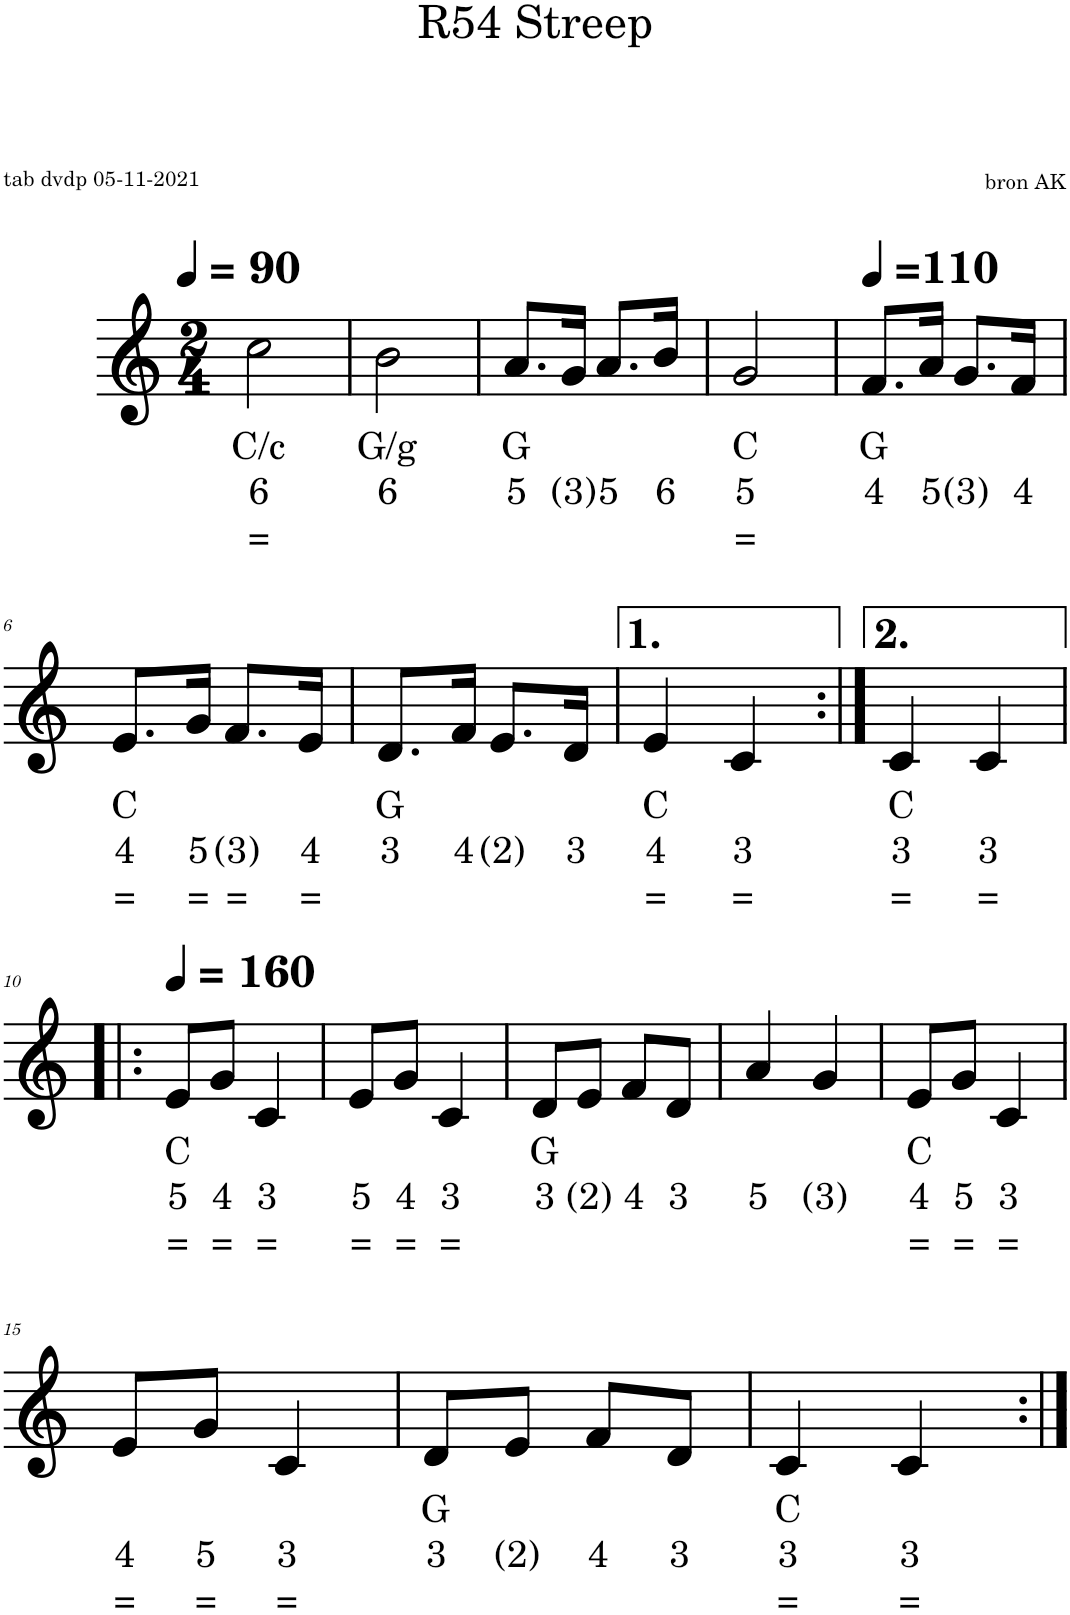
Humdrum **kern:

**kern	**text	**text	**text
*part1	*part1	*part1	*part1
*staff1	*staff1	*staff1	*staff1
*I"Piano	*	*	*
*I'Pno.	*	*	*
*clefG2	*	*	*
*k[]	*	*	*
*M2/4	*	*	*
*MM90	*	*	*
=1	=1	=1	=1
!	!LO:LY:b	!LO:LY:b	!LO:LY:b
2cc\	C/c	6	=
=2	=2	=2	=2
!	!LO:LY:b	!LO:LY:b	!
2b\	G/g	6	.
=3	=3	=3	=3
!	!LO:LY:b	!LO:LY:b	!
8.a/L	G	5	.
!	!	!LO:LY:b	!
16g/Jk	.	(3)	.
!	!	!LO:LY:b	!
8.a/L	.	5	.
!	!	!LO:LY:b	!
16b/Jk	.	6	.
=4	=4	=4	=4
!	!LO:LY:b	!LO:LY:b	!LO:LY:b
2g/	C	5	=
=5	=5	=5	=5
*MM110	*	*	*
!	!LO:LY:b	!LO:LY:b	!
8.f/L	G	4	.
!	!	!LO:LY:b	!
16a/Jk	.	5	.
!	!	!LO:LY:b	!
8.g/L	.	(3)	.
!	!	!LO:LY:b	!
16f/Jk	.	4	.
!!LO:LB:g=z
=6	=6	=6	=6
!	!LO:LY:b	!LO:LY:b	!LO:LY:b
8.e/L	C	4	=
!	!	!LO:LY:b	!LO:LY:b
16g/Jk	.	5	=
!	!	!LO:LY:b	!LO:LY:b
8.f/L	.	(3)	=
!	!	!LO:LY:b	!LO:LY:b
16e/Jk	.	4	=
=7	=7	=7	=7
!	!LO:LY:b	!LO:LY:b	!
8.d/L	G	3	.
!	!	!LO:LY:b	!
16f/Jk	.	4	.
!	!	!LO:LY:b	!
8.e/L	.	(2)	.
!	!	!LO:LY:b	!
16d/Jk	.	3	.
=8	=8	=8	=8
!	!LO:LY:b	!LO:LY:b	!LO:LY:b
4e/	C	4	=
!	!	!LO:LY:b	!LO:LY:b
4c/	.	3	=
=9:|!	=9:|!	=9:|!	=9:|!
!	!LO:LY:b	!LO:LY:b	!LO:LY:b
4c/	C	3	=
!	!	!LO:LY:b	!LO:LY:b
4c/	.	3	=
!!LO:LB:g=z
=10!|:	=10!|:	=10!|:	=10!|:
*MM160	*	*	*
!	!LO:LY:b	!LO:LY:b	!LO:LY:b
8e/L	C	5	=
!	!	!LO:LY:b	!LO:LY:b
8g/J	.	4	=
!	!	!LO:LY:b	!LO:LY:b
4c/	.	3	=
=11	=11	=11	=11
!	!	!LO:LY:b	!LO:LY:b
8e/L	.	5	=
!	!	!LO:LY:b	!LO:LY:b
8g/J	.	4	=
!	!	!LO:LY:b	!LO:LY:b
4c/	.	3	=
=12	=12	=12	=12
!	!LO:LY:b	!LO:LY:b	!
8d/L	G	3	.
!	!	!LO:LY:b	!
8e/J	.	(2)	.
!	!	!LO:LY:b	!
8f/L	.	4	.
!	!	!LO:LY:b	!
8d/J	.	3	.
=13	=13	=13	=13
!	!	!LO:LY:b	!
4a/	.	5	.
!	!	!LO:LY:b	!
4g/	.	(3)	.
=14	=14	=14	=14
!	!LO:LY:b	!LO:LY:b	!LO:LY:b
8e/L	C	4	=
!	!	!LO:LY:b	!LO:LY:b
8g/J	.	5	=
!	!	!LO:LY:b	!LO:LY:b
4c/	.	3	=
!!LO:LB:g=z
=15	=15	=15	=15
!	!	!LO:LY:b	!LO:LY:b
8e/L	.	4	=
!	!	!LO:LY:b	!LO:LY:b
8g/J	.	5	=
!	!	!LO:LY:b	!LO:LY:b
4c/	.	3	=
=16	=16	=16	=16
!	!LO:LY:b	!LO:LY:b	!
8d/L	G	3	.
!	!	!LO:LY:b	!
8e/J	.	(2)	.
!	!	!LO:LY:b	!
8f/L	.	4	.
!	!	!LO:LY:b	!
8d/J	.	3	.
=17	=17	=17	=17
!	!LO:LY:b	!LO:LY:b	!LO:LY:b
4c/	C	3	=
!	!	!LO:LY:b	!LO:LY:b
4c/	.	3	=
=:|!	=:|!	=:|!	=:|!
*-	*-	*-	*-
